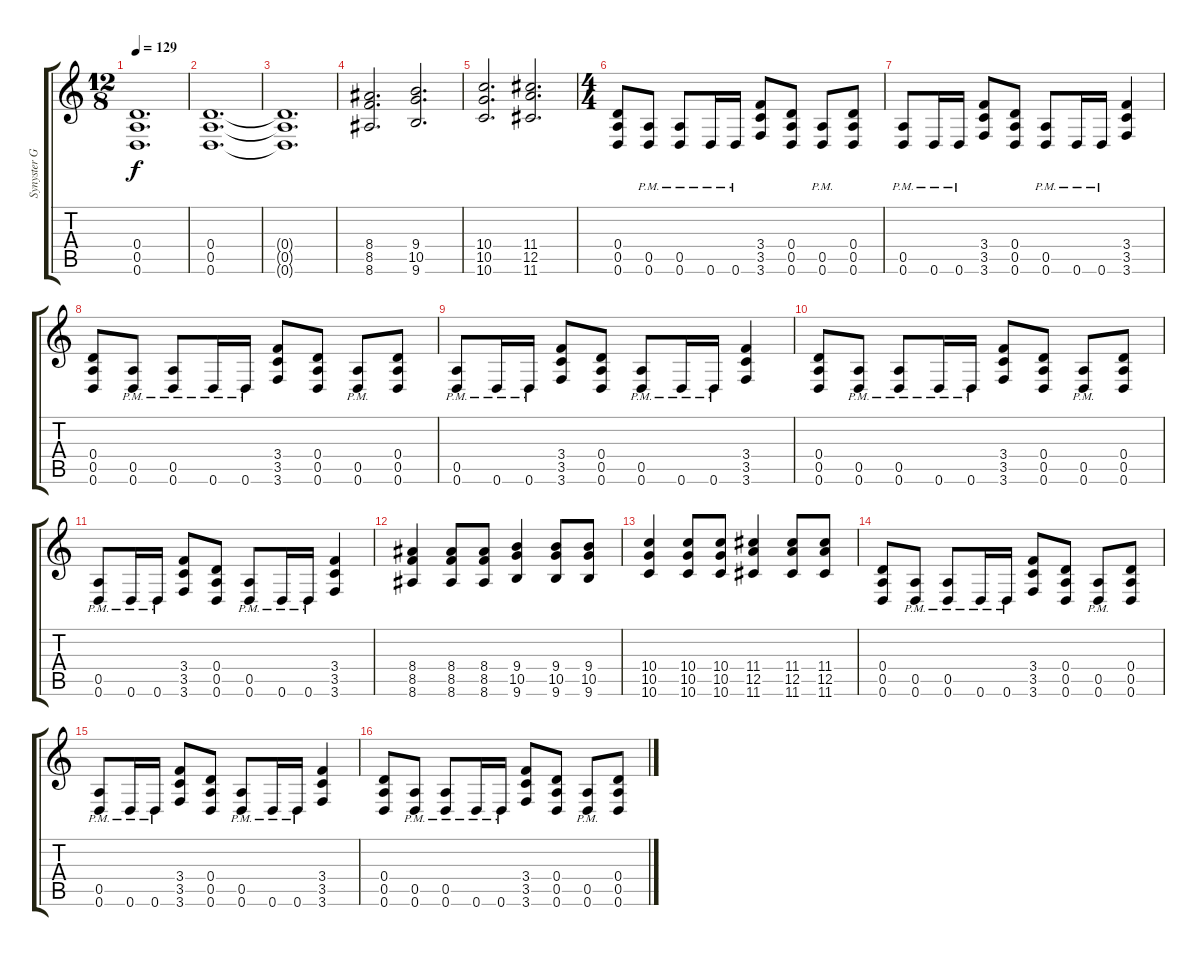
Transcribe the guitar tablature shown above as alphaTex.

\track ("Synyster Gates (Rhythm)" "Synyster G") {instrument distortionguitar}
\staff {score tabs}
\tuning (E4 B3 G3 D3 A2 D2) {hide}
\ts (12 8)
\tempo 129
\clef g2
\ks c
(0.4{t} 0.5{t} 0.6{t}).1{d dy f} |
(0.4 0.5 0.6).1{d} |
(0.4{t} 0.5{t} 0.6{t}).1{d} |
(8.4 8.5 8.6).2{d} (9.4 10.5 9.6).2{d} |
(10.4 10.5 10.6).2{d} (11.4 12.5 11.6).2{d} |
\ts (4 4)
(0.4 0.5 0.6).8 (0.5{pm} 0.6{pm}).8 (0.5{pm} 0.6{pm}).8 0.6{pm}.16 0.6{pm}.16 (3.4 3.5 3.6).8 (0.4 0.5 0.6).8 (0.5{pm} 0.6{pm}).8 (0.4 0.5 0.6).8 |
(0.5{pm} 0.6{pm}).8 0.6{pm}.16 0.6{pm}.16 (3.4 3.5 3.6).8 (0.4 0.5 0.6).8 (0.5{pm} 0.6{pm}).8 0.6{pm}.16 0.6{pm}.16 (3.4 3.5 3.6).4 |
(0.4 0.5 0.6).8 (0.5{pm} 0.6{pm}).8 (0.5{pm} 0.6{pm}).8 0.6{pm}.16 0.6{pm}.16 (3.4 3.5 3.6).8 (0.4 0.5 0.6).8 (0.5{pm} 0.6{pm}).8 (0.4 0.5 0.6).8 |
(0.5{pm} 0.6{pm}).8 0.6{pm}.16 0.6{pm}.16 (3.4 3.5 3.6).8 (0.4 0.5 0.6).8 (0.5{pm} 0.6{pm}).8 0.6{pm}.16 0.6{pm}.16 (3.4 3.5 3.6).4 |
(0.4 0.5 0.6).8 (0.5{pm} 0.6{pm}).8 (0.5{pm} 0.6{pm}).8 0.6{pm}.16 0.6{pm}.16 (3.4 3.5 3.6).8 (0.4 0.5 0.6).8 (0.5{pm} 0.6{pm}).8 (0.4 0.5 0.6).8 |
(0.5{pm} 0.6{pm}).8 0.6{pm}.16 0.6{pm}.16 (3.4 3.5 3.6).8 (0.4 0.5 0.6).8 (0.5{pm} 0.6{pm}).8 0.6{pm}.16 0.6{pm}.16 (3.4 3.5 3.6).4 |
(8.4 8.5 8.6).4 (8.4 8.5 8.6).8 (8.4 8.5 8.6).8 (9.4 10.5 9.6).4 (9.4 10.5 9.6).8 (9.4 10.5 9.6).8 |
(10.4 10.5 10.6).4 (10.4 10.5 10.6).8 (10.4 10.5 10.6).8 (11.4 12.5 11.6).4 (11.4 12.5 11.6).8 (11.4 12.5 11.6).8 |
(0.4 0.5 0.6).8 (0.5{pm} 0.6{pm}).8 (0.5{pm} 0.6{pm}).8 0.6{pm}.16 0.6{pm}.16 (3.4 3.5 3.6).8 (0.4 0.5 0.6).8 (0.5{pm} 0.6{pm}).8 (0.4 0.5 0.6).8 |
(0.5{pm} 0.6{pm}).8 0.6{pm}.16 0.6{pm}.16 (3.4 3.5 3.6).8 (0.4 0.5 0.6).8 (0.5{pm} 0.6{pm}).8 0.6{pm}.16 0.6{pm}.16 (3.4 3.5 3.6).4 |
(0.4 0.5 0.6).8 (0.5{pm} 0.6{pm}).8 (0.5{pm} 0.6{pm}).8 0.6{pm}.16 0.6{pm}.16 (3.4 3.5 3.6).8 (0.4 0.5 0.6).8 (0.5{pm} 0.6{pm}).8 (0.4 0.5 0.6).8
